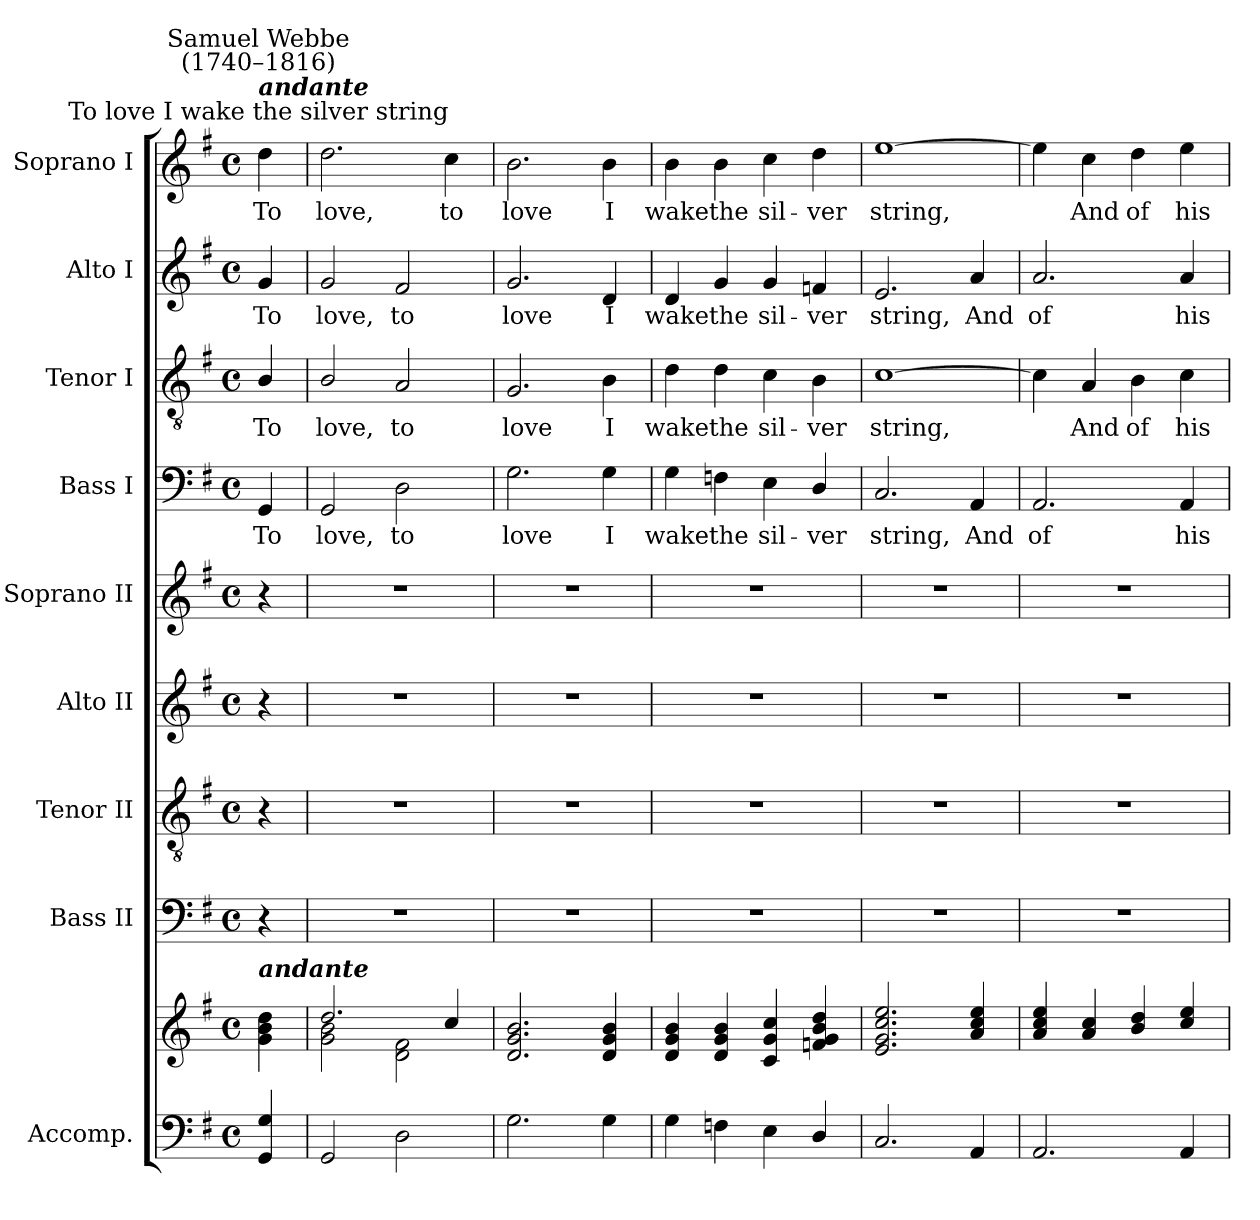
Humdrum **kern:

**kern	**kern	**kern	**kern	**kern	**kern	**kern	**text	**kern	**text	**kern	**text	**kern	**text
*part9	*part9	*part8	*part7	*part6	*part5	*part4	*part4	*part3	*part3	*part2	*part2	*part1	*part1
*staff10	*staff9	*staff8	*staff7	*staff6	*staff5	*staff4	*staff4	*staff3	*staff3	*staff2	*staff2	*staff1	*staff1
*I"Accomp.	*	*I"Bass II	*I"Tenor II	*I"Alto II	*I"Soprano II	*I"Bass I	*	*I"Tenor I	*	*I"Alto I	*	*I"Soprano I	*
*	*	*I'B II	*I'T II	*I'A II	*I'S II	*I'B I	*	*I'T I	*	*I'A I	*	*I'S I	*
*clefF4	*clefG2	*clefF4	*clefGv2	*clefG2	*clefG2	*clefF4	*	*clefGv2	*	*clefG2	*	*clefG2	*
*k[f#]	*k[f#]	*k[f#]	*k[f#]	*k[f#]	*k[f#]	*k[f#]	*	*k[f#]	*	*k[f#]	*	*k[f#]	*
*G:	*G:	*G:	*G:	*G:	*G:	*G:	*	*G:	*	*G:	*	*G:	*
*M4/4	*M4/4	*M4/4	*M4/4	*M4/4	*M4/4	*M4/4	*	*M4/4	*	*M4/4	*	*M4/4	*
*met(c)	*met(c)	*met(c)	*met(c)	*met(c)	*met(c)	*met(c)	*	*met(c)	*	*met(c)	*	*met(c)	*
*MM126	*MM126	*MM126	*MM126	*MM126	*MM126	*MM126	*	*MM126	*	*MM126	*	*MM126	*
=	=	=	=	=	=	=	=	=	=	=	=	=	=
*	*^	*	*	*	*	*	*	*	*	*	*	*	*
!	!	!	!	!	!	!	!	!	!	!	!	!	!LO:TX:a:cj:t=To love I wake the silver string	!
!	!	!	!	!	!	!	!	!	!	!	!	!	!LO:TX:a:Bi:t=andante	!
!	!	!	!	!	!	!	!	!	!	!	!	!	!LO:TX:a:cj:t=Samuel Webbe\n(1740–1816)	!
!	!LO:TX:a:Bi:t=andante	!	!	!	!	!	!	!	!	!	!	!	!	!
!	!	!	!	!	!	!	!	!LO:LY:b	!	!LO:LY:b	!	!LO:LY:b	!	!LO:LY:b
4GG 4G	4ryy	4g\ 4b\ 4dd\	4r	4r	4r	4r	4GG	To	4B/	To	4g	To	4dd	To
=1	=1	=1	=1	=1	=1	=1	=1	=1	=1	=1	=1	=1	=1	=1
!	!	!	!	!	!	!	!	!LO:LY:b	!	!LO:LY:b	!	!LO:LY:b	!	!LO:LY:b
2GG	2.dd/	2g\ 2b\	1r	1r	1r	1r	2GG	love,	2B/	love,	2g	love,	2.dd	love,
!	!	!	!	!	!	!	!	!LO:LY:b	!	!LO:LY:b	!	!LO:LY:b	!	!
2D	.	2d\ 2f#\	.	.	.	.	2D	to	2A	to	2f#	to	.	.
!	!	!	!	!	!	!	!	!	!	!	!	!	!	!LO:LY:b
.	4cc/	.	.	.	.	.	.	.	.	.	.	.	4cc	to
=2	=2	=2	=2	=2	=2	=2	=2	=2	=2	=2	=2	=2	=2	=2
!	!	!	!	!	!	!	!	!LO:LY:b	!	!LO:LY:b	!	!LO:LY:b	!	!LO:LY:b
2.G	2.d 2.g 2.b	1ryy	1r	1r	1r	1r	2.G	love	2.G	love	2.g	love	2.b	love
!	!	!	!	!	!	!	!	!LO:LY:b	!	!LO:LY:b	!	!LO:LY:b	!	!LO:LY:b
4G	4d 4g 4b	.	.	.	.	.	4G	I	4B	I	4d	I	4b	I
=3	=3	=3	=3	=3	=3	=3	=3	=3	=3	=3	=3	=3	=3	=3
!	!	!	!	!	!	!	!	!LO:LY:b	!	!LO:LY:b	!	!LO:LY:b	!	!LO:LY:b
4G	4d 4g 4b	1ryy	1r	1r	1r	1r	4G	wake	4d	wake	4d	wake	4b	wake
!	!	!	!	!	!	!	!	!LO:LY:b	!	!LO:LY:b	!	!LO:LY:b	!	!LO:LY:b
4Fn	4d 4g 4b	.	.	.	.	.	4Fn	the	4d	the	4g	the	4b	the
!	!	!	!	!	!	!	!	!LO:LY:b	!	!LO:LY:b	!	!LO:LY:b	!	!LO:LY:b
4E	4c 4g 4cc	.	.	.	.	.	4E	sil-	4c	sil-	4g	sil-	4cc	sil-
!	!	!	!	!	!	!	!	!LO:LY:b	!	!LO:LY:b	!	!LO:LY:b	!	!LO:LY:b
4D/	4fn 4g 4b 4dd	.	.	.	.	.	4D/	-ver	4B	-ver	4fn	-ver	4dd	-ver
=4	=4	=4	=4	=4	=4	=4	=4	=4	=4	=4	=4	=4	=4	=4
!	!	!	!	!	!	!	!	!LO:LY:b	!	!LO:LY:b	!	!LO:LY:b	!	!LO:LY:b
2.C	2.e 2.g 2.cc 2.ee	1ryy	1r	1r	1r	1r	2.C	string,	[1c	string,	2.e	string,	[1ee	string,
!	!	!	!	!	!	!	!	!LO:LY:b	!	!	!	!LO:LY:b	!	!
4AA	4a 4cc 4ee	.	.	.	.	.	4AA	And	.	.	4a	And	.	.
=5	=5	=5	=5	=5	=5	=5	=5	=5	=5	=5	=5	=5	=5	=5
!	!	!	!	!	!	!	!	!LO:LY:b	!	!	!	!LO:LY:b	!	!
2.AA	4a 4cc 4ee	1ryy	1r	1r	1r	1r	2.AA	of	4c]	.	2.a	of	4ee]	.
!	!	!	!	!	!	!	!	!	!	!LO:LY:b	!	!	!	!LO:LY:b
.	4a 4cc	.	.	.	.	.	.	.	4A	And	.	.	4cc	And
!	!	!	!	!	!	!	!	!	!	!LO:LY:b	!	!	!	!LO:LY:b
.	4b 4dd	.	.	.	.	.	.	.	4B	of	.	.	4dd	of
!	!	!	!	!	!	!	!	!LO:LY:b	!	!LO:LY:b	!	!LO:LY:b	!	!LO:LY:b
4AA	4cc 4ee	.	.	.	.	.	4AA	his	4c	his	4a	his	4ee	his
*	*v	*v	*	*	*	*	*	*	*	*	*	*	*	*
=	=	=	=	=	=	=	=	=	=	=	=	=	=
*-	*-	*-	*-	*-	*-	*-	*-	*-	*-	*-	*-	*-	*-
